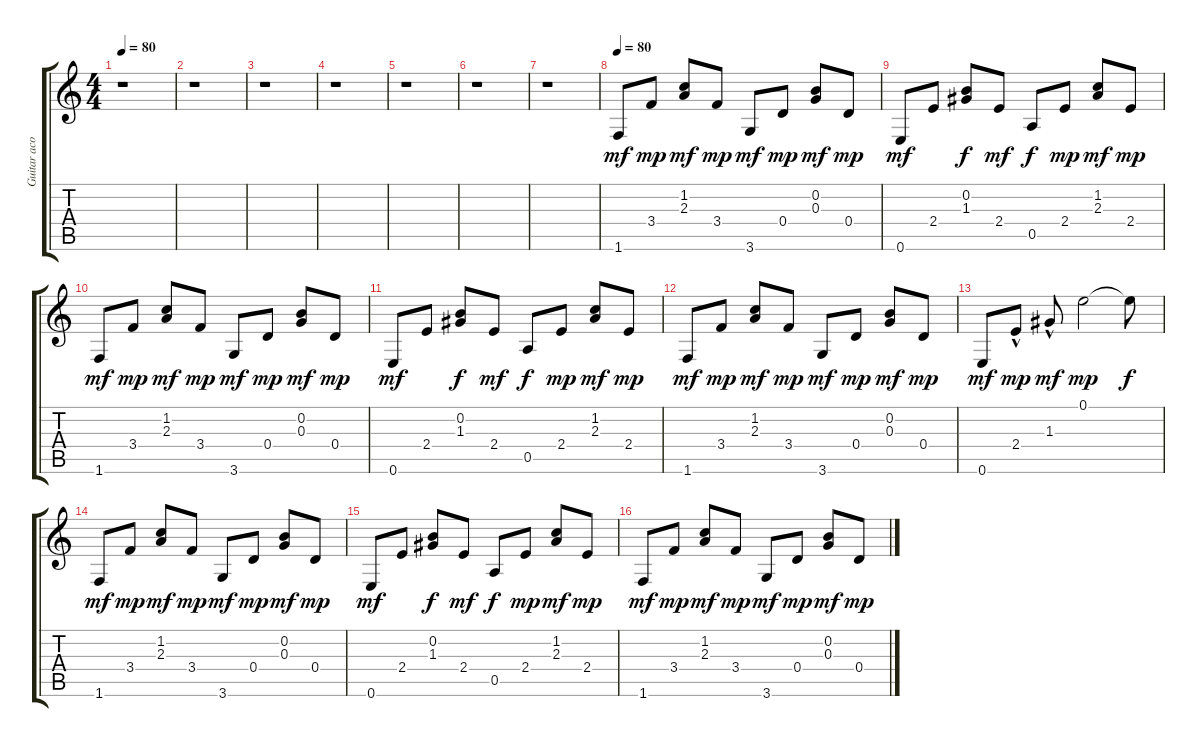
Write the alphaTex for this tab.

\track ("Guitar acoustick" "Guitar aco") {instrument acousticguitarsteel}
\staff {score tabs}
\tuning (E4 B3 G3 D3 A2 E2) {hide}
\ts (4 4)
\tempo 80
\clef g2
\ks c
r.1{dy mf instrument acousticguitarsteel} |
r.1 |
r.1 |
r.1 |
r.1 |
r.1 |
r.1 |
\tempo 80
1.6.8 3.4.8{dy mp} (1.2 2.3).8{dy mf} 3.4.8{dy mp} 3.6.8{dy mf} 0.4.8{dy mp} (0.2 0.3).8{dy mf} 0.4.8{dy mp} |
0.6.8{dy mf} 2.4.8 (0.2 1.3).8{dy f} 2.4.8{dy mf} 0.5.8{dy f} 2.4.8{dy mp} (1.2 2.3).8{dy mf} 2.4.8{dy mp} |
1.6.8{dy mf} 3.4.8{dy mp} (1.2 2.3).8{dy mf} 3.4.8{dy mp} 3.6.8{dy mf} 0.4.8{dy mp} (0.2 0.3).8{dy mf} 0.4.8{dy mp} |
0.6.8{dy mf} 2.4.8 (0.2 1.3).8{dy f} 2.4.8{dy mf} 0.5.8{dy f} 2.4.8{dy mp} (1.2 2.3).8{dy mf} 2.4.8{dy mp} |
1.6.8{dy mf} 3.4.8{dy mp} (1.2 2.3).8{dy mf} 3.4.8{dy mp} 3.6.8{dy mf} 0.4.8{dy mp} (0.2 0.3).8{dy mf} 0.4.8{dy mp} |
0.6.8{dy mf} 2.4{hac}.8{dy mp} 1.3{hac}.8{dy mf} 0.1.2{dy mp} 0.1{t}.8{dy f} |
1.6.8{dy mf} 3.4.8{dy mp} (1.2 2.3).8{dy mf} 3.4.8{dy mp} 3.6.8{dy mf} 0.4.8{dy mp} (0.2 0.3).8{dy mf} 0.4.8{dy mp} |
0.6.8{dy mf} 2.4.8 (0.2 1.3).8{dy f} 2.4.8{dy mf} 0.5.8{dy f} 2.4.8{dy mp} (1.2 2.3).8{dy mf} 2.4.8{dy mp} |
1.6.8{dy mf} 3.4.8{dy mp} (1.2 2.3).8{dy mf} 3.4.8{dy mp} 3.6.8{dy mf} 0.4.8{dy mp} (0.2 0.3).8{dy mf} 0.4.8{dy mp}
